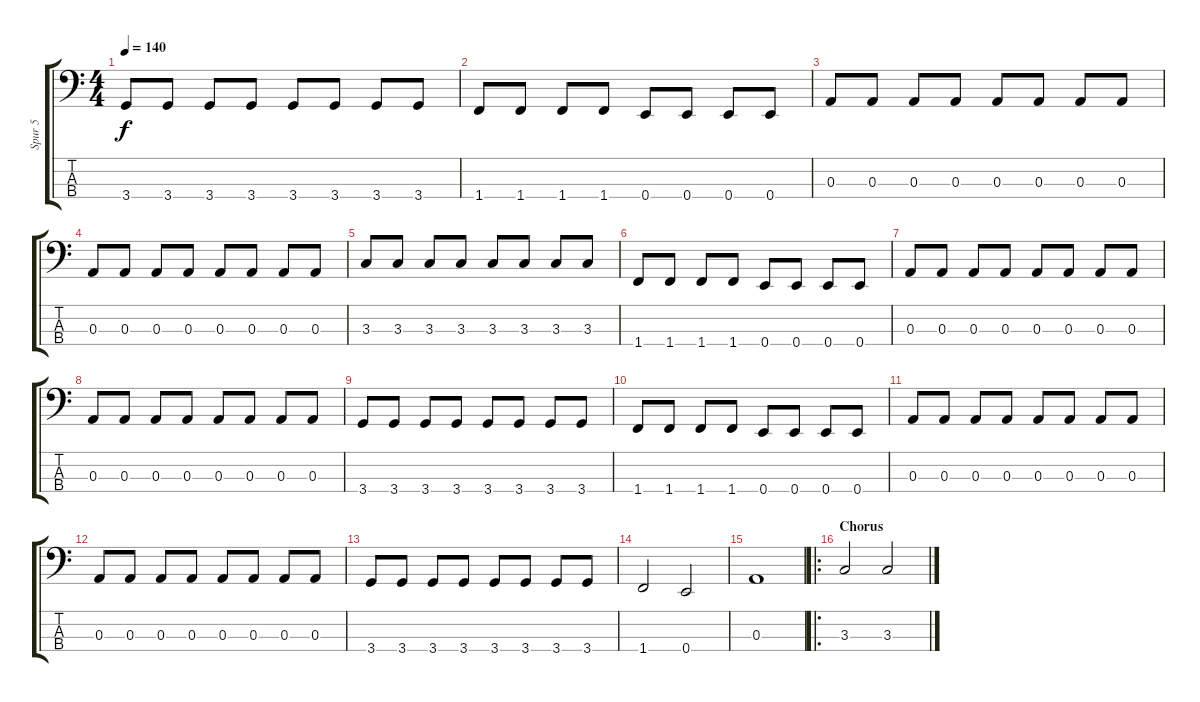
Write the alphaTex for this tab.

\track ("Spur 5" "Spur 5") {instrument electricbasspick}
\staff {score tabs}
\tuning (G2 D2 A1 E1) {hide}
\ts (4 4)
\tempo 140
\clef f4
\ks c
3.4.8{dy f} 3.4.8 3.4.8 3.4.8 3.4.8 3.4.8 3.4.8 3.4.8 |
1.4.8 1.4.8 1.4.8 1.4.8 0.4.8 0.4.8 0.4.8 0.4.8 |
0.3.8 0.3.8 0.3.8 0.3.8 0.3.8 0.3.8 0.3.8 0.3.8 |
0.3.8 0.3.8 0.3.8 0.3.8 0.3.8 0.3.8 0.3.8 0.3.8 |
3.3.8 3.3.8 3.3.8 3.3.8 3.3.8 3.3.8 3.3.8 3.3.8 |
1.4.8 1.4.8 1.4.8 1.4.8 0.4.8 0.4.8 0.4.8 0.4.8 |
0.3.8 0.3.8 0.3.8 0.3.8 0.3.8 0.3.8 0.3.8 0.3.8 |
0.3.8 0.3.8 0.3.8 0.3.8 0.3.8 0.3.8 0.3.8 0.3.8 |
3.4.8 3.4.8 3.4.8 3.4.8 3.4.8 3.4.8 3.4.8 3.4.8 |
1.4.8 1.4.8 1.4.8 1.4.8 0.4.8 0.4.8 0.4.8 0.4.8 |
0.3.8 0.3.8 0.3.8 0.3.8 0.3.8 0.3.8 0.3.8 0.3.8 |
0.3.8 0.3.8 0.3.8 0.3.8 0.3.8 0.3.8 0.3.8 0.3.8 |
3.4.8 3.4.8 3.4.8 3.4.8 3.4.8 3.4.8 3.4.8 3.4.8 |
1.4.2 0.4.2 |
0.3.1 |
\ro
\section ("" "Chorus")
3.3.2 3.3.2
